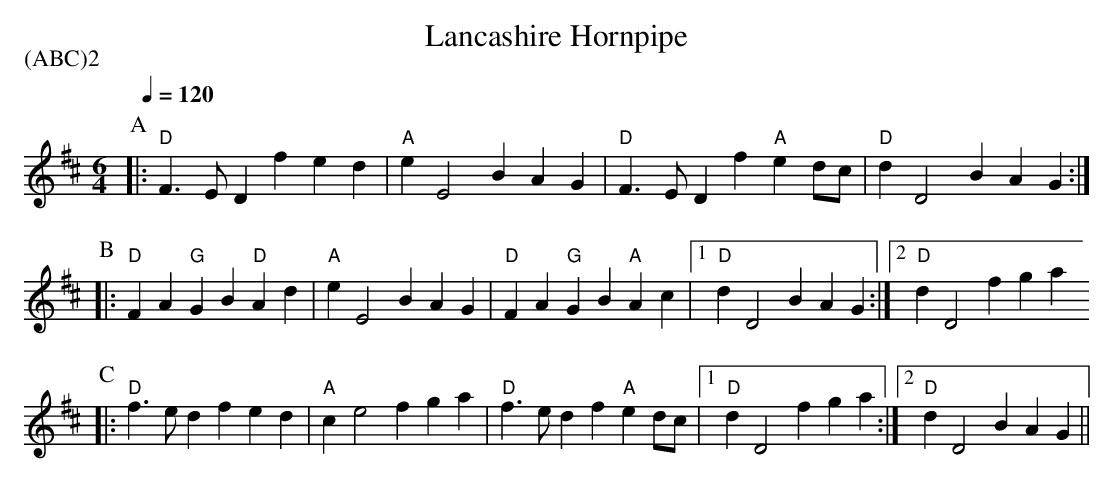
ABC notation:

X:1
T:Lancashire Hornpipe
P:(ABC)2
M:6/4
K:D
L:1/4
Q:1/4=120
P:A
|: [K:D] "D"  F>E Df ed     |  "A" e E2  B AG         |   "D" F>E D  f "A" e d/c/  | "D" d D2  BAG          :|
P:B
|:  "D"  FA "G" GB "D" Ad   |  "A" e E2  B AG         |   "D" FA  "G" GB "A"  Ac   |1 "D"  d D2 B AG      :|2  "D"  d D2 f g a
P:C
|:  "D" f>e df ed           |  "A"  c e2 f ga         |   "D" f>e d f "A" e d/c/   |1 "D"  d D2  f g a    :|2  "D"  d D2  B A G  ||
